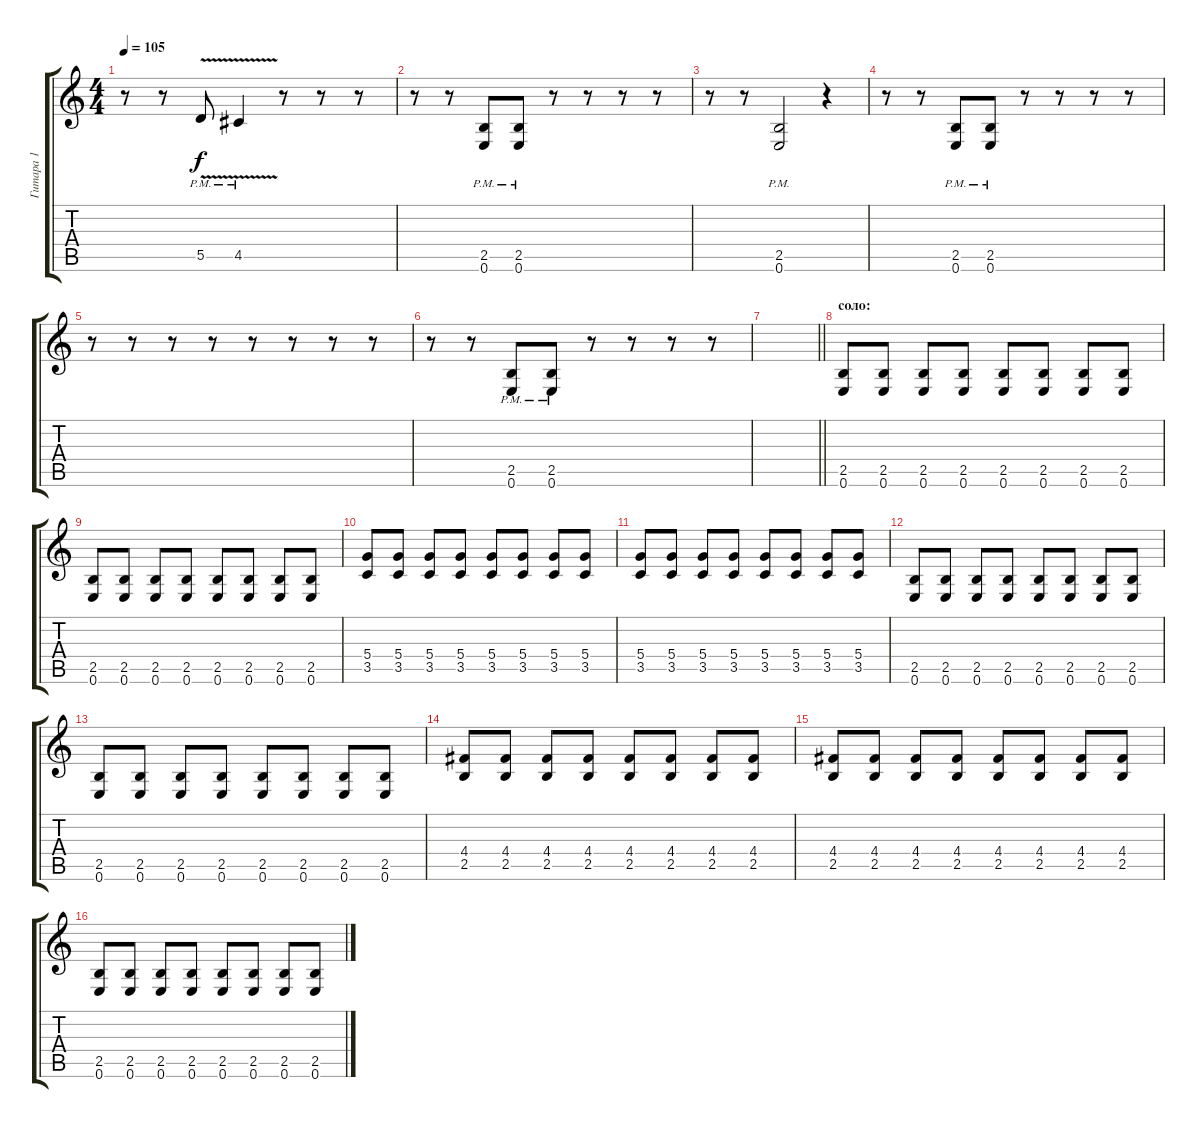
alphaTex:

\track ("Гитара 1" "Гитара 1") {instrument acousticguitarsteel}
\staff {score tabs}
\tuning (E4 B3 G3 D3 A2 E2) {hide}
\ts (4 4)
\tempo 105
\clef g2
\ks c
r.8{dy f} r.8 5.5{v pm}.8 4.5{v pm}.4 r.8 r.8 r.8 |
r.8 r.8 (2.5{pm} 0.6{pm}).8 (2.5{pm} 0.6{pm}).8 r.8 r.8 r.8 r.8 |
r.8 r.8 (2.5{pm} 0.6{pm}).2 r.4 |
r.8 r.8 (2.5{pm} 0.6{pm}).8 (2.5{pm} 0.6{pm}).8 r.8 r.8 r.8 r.8 |
r.8 r.8 r.8 r.8 r.8 r.8 r.8 r.8 |
r.8 r.8 (2.5{pm} 0.6{pm}).8 (2.5{pm} 0.6{pm}).8 r.8 r.8 r.8 r.8 |
\barLineRight lightlight
|
\section ("" "соло:")
(2.5 0.6).8 (2.5 0.6).8 (2.5 0.6).8 (2.5 0.6).8 (2.5 0.6).8 (2.5 0.6).8 (2.5 0.6).8 (2.5 0.6).8 |
(2.5 0.6).8 (2.5 0.6).8 (2.5 0.6).8 (2.5 0.6).8 (2.5 0.6).8 (2.5 0.6).8 (2.5 0.6).8 (2.5 0.6).8 |
(5.4 3.5).8 (5.4 3.5).8 (5.4 3.5).8 (5.4 3.5).8 (5.4 3.5).8 (5.4 3.5).8 (5.4 3.5).8 (5.4 3.5).8 |
(5.4 3.5).8 (5.4 3.5).8 (5.4 3.5).8 (5.4 3.5).8 (5.4 3.5).8 (5.4 3.5).8 (5.4 3.5).8 (5.4 3.5).8 |
(2.5 0.6).8 (2.5 0.6).8 (2.5 0.6).8 (2.5 0.6).8 (2.5 0.6).8 (2.5 0.6).8 (2.5 0.6).8 (2.5 0.6).8 |
(2.5 0.6).8 (2.5 0.6).8 (2.5 0.6).8 (2.5 0.6).8 (2.5 0.6).8 (2.5 0.6).8 (2.5 0.6).8 (2.5 0.6).8 |
(4.4 2.5).8 (4.4 2.5).8 (4.4 2.5).8 (4.4 2.5).8 (4.4 2.5).8 (4.4 2.5).8 (4.4 2.5).8 (4.4 2.5).8 |
(4.4 2.5).8 (4.4 2.5).8 (4.4 2.5).8 (4.4 2.5).8 (4.4 2.5).8 (4.4 2.5).8 (4.4 2.5).8 (4.4 2.5).8 |
(2.5 0.6).8 (2.5 0.6).8 (2.5 0.6).8 (2.5 0.6).8 (2.5 0.6).8 (2.5 0.6).8 (2.5 0.6).8 (2.5 0.6).8
